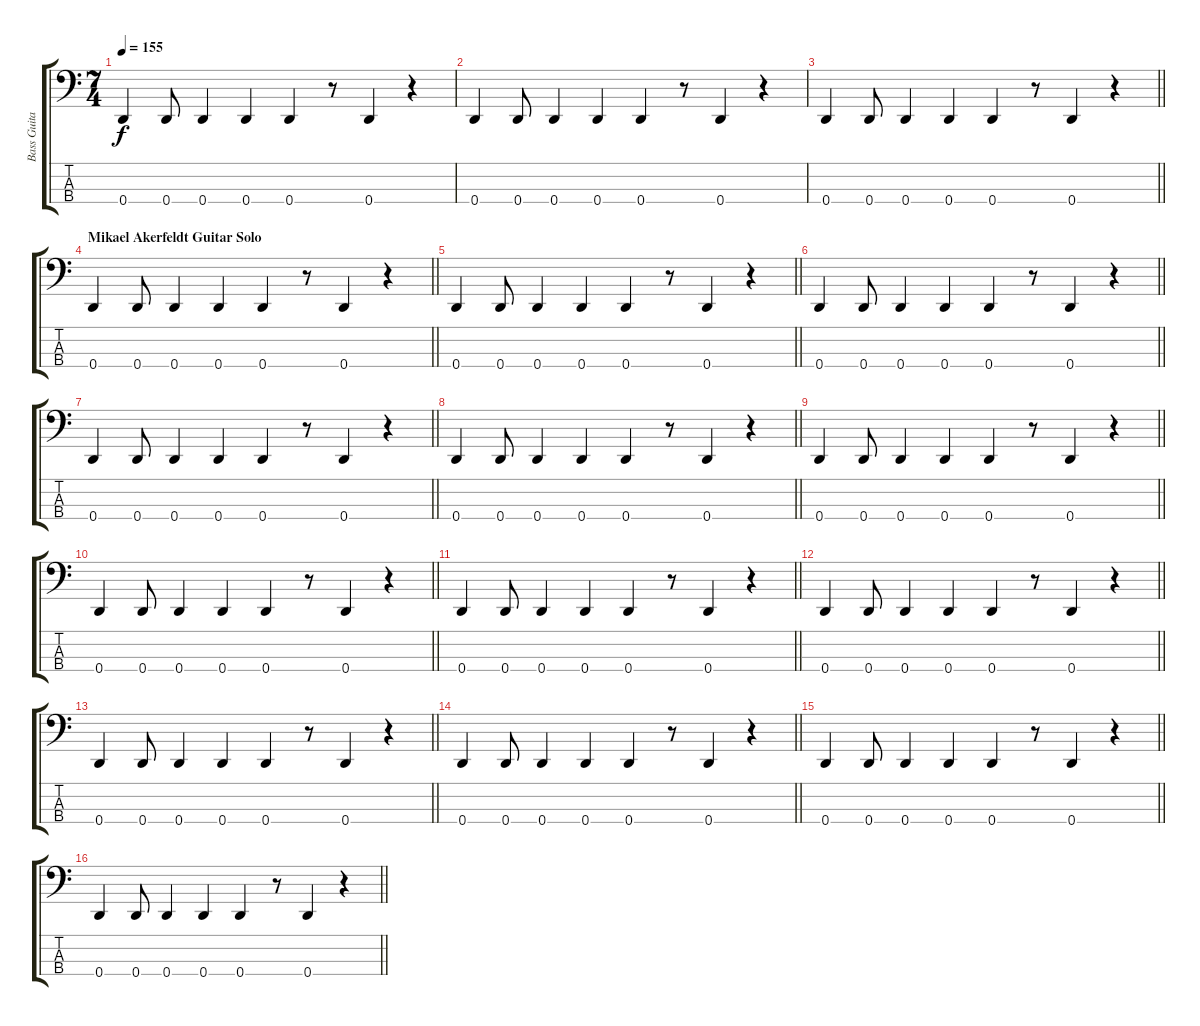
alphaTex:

\track ("Bass Guitar" "Bass Guita") {instrument electricbassfinger}
\staff {score tabs}
\tuning (G2 D2 A1 D1) {hide}
\ts (7 4)
\tempo 155
\clef f4
\ks c
0.4.4{dy f} 0.4.8 0.4.4 0.4.4 0.4.4 r.8 0.4.4 r.4 |
0.4.4 0.4.8 0.4.4 0.4.4 0.4.4 r.8 0.4.4 r.4 |
\barLineRight lightlight
0.4.4 0.4.8 0.4.4 0.4.4 0.4.4 r.8 0.4.4 r.4 |
\section ("" "Mikael Akerfeldt Guitar Solo")
\barLineRight lightlight
0.4.4 0.4.8 0.4.4 0.4.4 0.4.4 r.8 0.4.4 r.4 |
\barLineRight lightlight
0.4.4 0.4.8 0.4.4 0.4.4 0.4.4 r.8 0.4.4 r.4 |
\barLineRight lightlight
0.4.4 0.4.8 0.4.4 0.4.4 0.4.4 r.8 0.4.4 r.4 |
\barLineRight lightlight
0.4.4 0.4.8 0.4.4 0.4.4 0.4.4 r.8 0.4.4 r.4 |
\barLineRight lightlight
0.4.4 0.4.8 0.4.4 0.4.4 0.4.4 r.8 0.4.4 r.4 |
\barLineRight lightlight
0.4.4 0.4.8 0.4.4 0.4.4 0.4.4 r.8 0.4.4 r.4 |
\barLineRight lightlight
0.4.4 0.4.8 0.4.4 0.4.4 0.4.4 r.8 0.4.4 r.4 |
\barLineRight lightlight
0.4.4 0.4.8 0.4.4 0.4.4 0.4.4 r.8 0.4.4 r.4 |
\barLineRight lightlight
0.4.4 0.4.8 0.4.4 0.4.4 0.4.4 r.8 0.4.4 r.4 |
\barLineRight lightlight
0.4.4 0.4.8 0.4.4 0.4.4 0.4.4 r.8 0.4.4 r.4 |
\barLineRight lightlight
0.4.4 0.4.8 0.4.4 0.4.4 0.4.4 r.8 0.4.4 r.4 |
\barLineRight lightlight
0.4.4 0.4.8 0.4.4 0.4.4 0.4.4 r.8 0.4.4 r.4 |
\barLineRight lightlight
0.4.4 0.4.8 0.4.4 0.4.4 0.4.4 r.8 0.4.4 r.4
